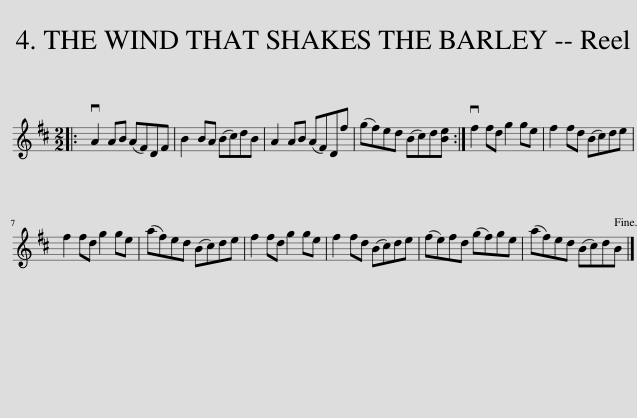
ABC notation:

X:1
L:1/8
M:2/2
I:linebreak $
K:D
V:1 treble
V:1
|: vA2 AB (AF)DF | B2 BA (Bc)dB | A2 AB (AF)Df | (gf)ed (Bc)d[Be] :| vf2 fd g2 ge | %5
 f2 fd (Bc)de |$ f2 fd g2 ge | (af)ed (Bc)de | f2 fd g2 ge | f2 fd (Bc)de | %10
 (fe)fd (gf)ge | (af)ed (Bc)dB |] %12
